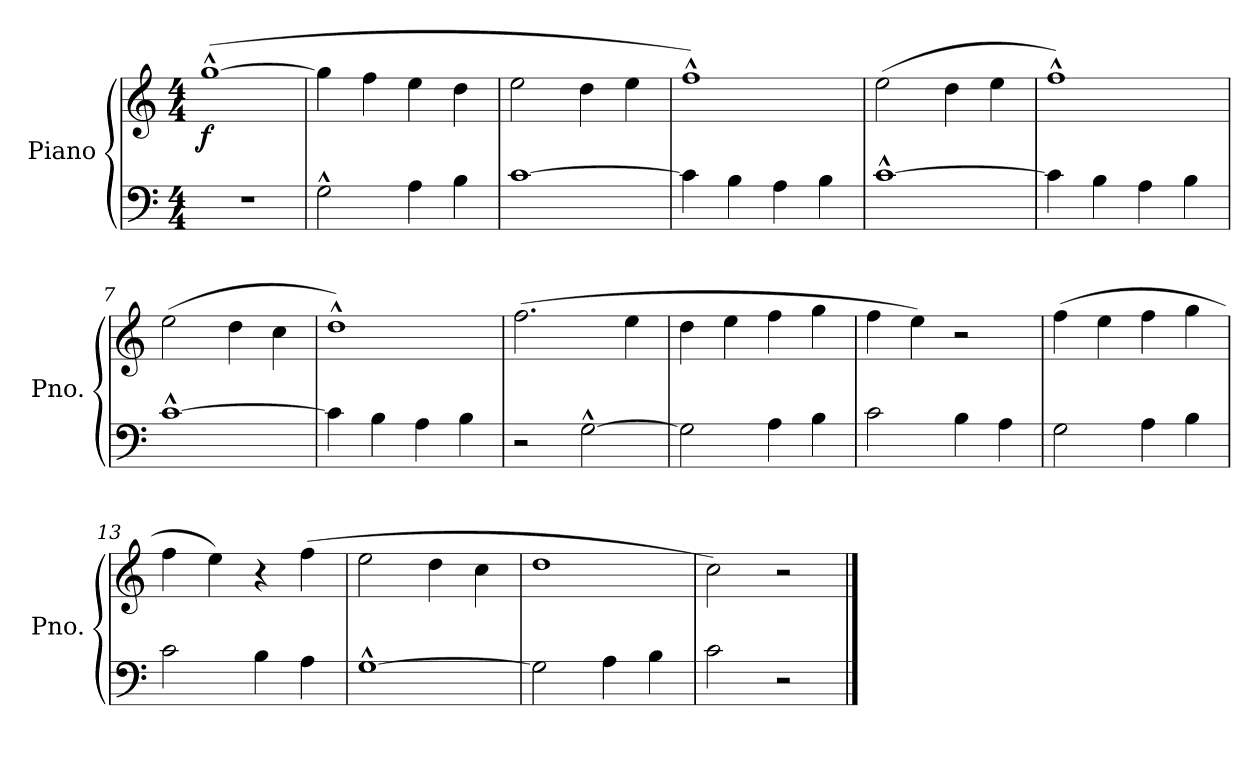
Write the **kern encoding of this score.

**kern	**kern	**dynam
*part1	*part1	*part1
*staff2	*staff1	*staff1/2
*I"Piano	*	*
*I'Pno.	*	*
*clefF4	*clefG2	*
*k[]	*k[]	*
*M4/4	*M4/4	*
*MM96	*MM96	*
=1	=1	=1
!	!	!LO:DY:b
1r	(>[1gg^^	f
=2	=2	=2
2G^^\	4gg\]	.
.	4ff\	.
4A\	4ee\	.
4B\	4dd\	.
=3	=3	=3
[1c	2ee\	.
.	4dd\	.
.	4ee\	.
=4	=4	=4
4c\]	1ff^^)	.
4B\	.	.
4A\	.	.
4B\	.	.
=5	=5	=5
[1c^^	(>2ee\	.
.	4dd\	.
.	4ee\	.
!!LO:LB:g=z
=6	=6	=6
4c\]	1ff^^)	.
4B\	.	.
4A\	.	.
4B\	.	.
=7	=7	=7
[1c^^	(>2ee\	.
.	4dd\	.
.	4cc\	.
=8	=8	=8
4c\]	1dd^^)	.
4B\	.	.
4A\	.	.
4B\	.	.
=9	=9	=9
2r	(>2.ff\	.
[2G^^\	.	.
.	4ee\	.
=10	=10	=10
2G\]	4dd\	.
.	4ee\	.
4A\	4ff\	.
4B\	4gg\	.
!!LO:LB:g=z
=11	=11	=11
2c\	4ff\	.
.	4ee\)	.
4B\	2r	.
4A\	.	.
=12	=12	=12
2G\	(>4ff\	.
.	4ee\	.
4A\	4ff\	.
4B\	4gg\	.
=13	=13	=13
2c\	4ff\	.
.	4ee\)	.
4B\	4r	.
4A\	(>4ff\	.
=14	=14	=14
[1G^^	2ee\	.
.	4dd\	.
.	4cc\	.
=15	=15	=15
2G\]	1dd	.
4A\	.	.
4B\	.	.
=16	=16	=16
2c\	2cc\)	.
2r	2r	.
==	==	==
*-	*-	*-
